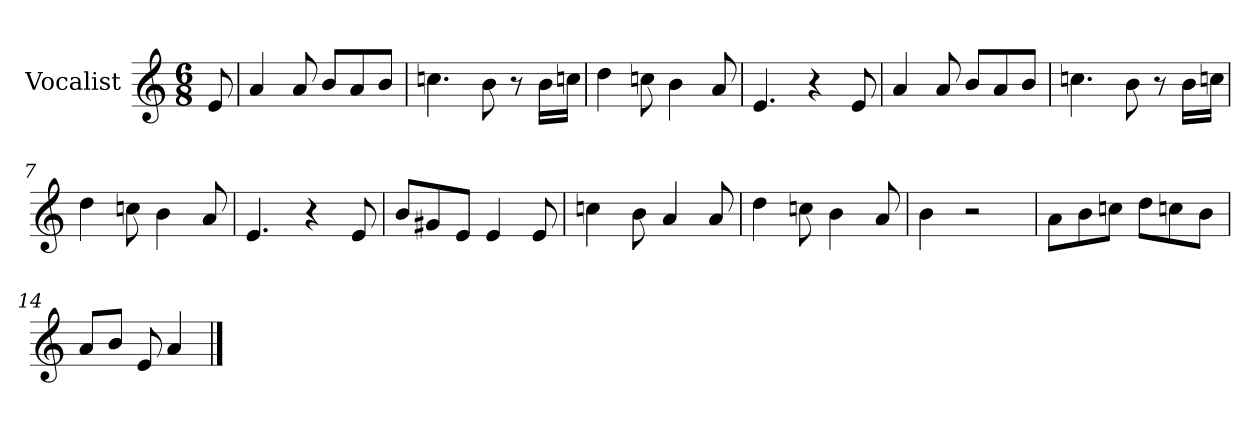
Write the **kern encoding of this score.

**kern
*part1
*staff1
*I"Vocalist
*k[]
*a:
*M6/8
=
8e
=1
4a
8a
8bL
8a
8bJ
=2
4.ccn
8b
8r
16bLL
16ccnJJ
=3
4dd
8ccn
4b
8a
=4
4.e
4r
8e
=5
4a
8a
8bL
8a
8bJ
=6
4.ccn
8b
8r
16bLL
16ccnJJ
=7
4dd
8ccn
4b
8a
=8
4.e
4r
8e
=9
8bL
8g#X
8eJ
4e
8e
=10
4ccn
8b
4a
8a
=11
4dd
8ccn
4b
8a
=12
4b
2r
=13
8aL
8b
8ccnJ
8ddL
8ccn
8bJ
=14
8aL
8bJ
8e
4a
==
*-
